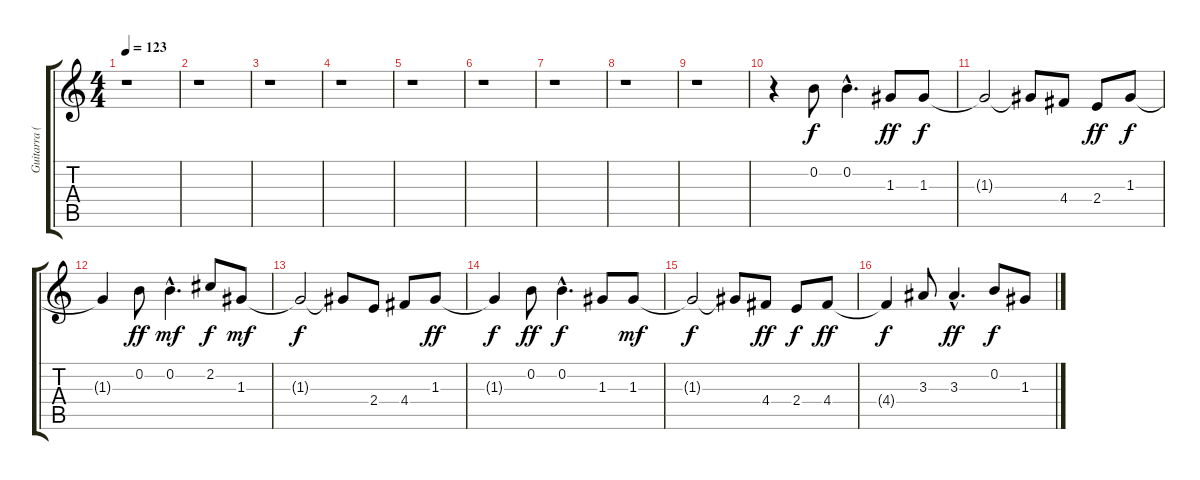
\track ("Guitarra (Prueba" "Guitarra (") {instrument overdrivenguitar}
\staff {score tabs}
\tuning (E4 B3 G3 D3 A2 E2) {hide}
\ts (4 4)
\tempo 123
\clef g2
\ks c
r.1{dy f} |
r.1 |
r.1 |
r.1 |
r.1 |
r.1 |
r.1 |
r.1 |
r.1 |
r.4 0.2.8 0.2{hac}.4{d} 1.3.8{dy ff} 1.3.8{dy f} |
1.3{t}.2 1.3{t}.8 4.4.8 2.4.8{dy ff} 1.3.8{dy f} |
1.3{t}.4 0.2.8{dy ff} 0.2{hac}.4{d dy mf} 2.2.8{dy f} 1.3.8{dy mf} |
1.3{t}.2{dy f} 1.3{t}.8 2.4.8 4.4.8 1.3.8{dy ff} |
1.3{t}.4{dy f} 0.2.8{dy ff} 0.2{hac}.4{d dy f} 1.3.8 1.3.8{dy mf} |
1.3{t}.2{dy f} 1.3{t}.8 4.4.8{dy ff} 2.4.8{dy f} 4.4.8{dy ff} |
4.4{t}.4{dy f} 3.3.8 3.3{hac}.4{d dy ff} 0.2.8{dy f} 1.3.8
